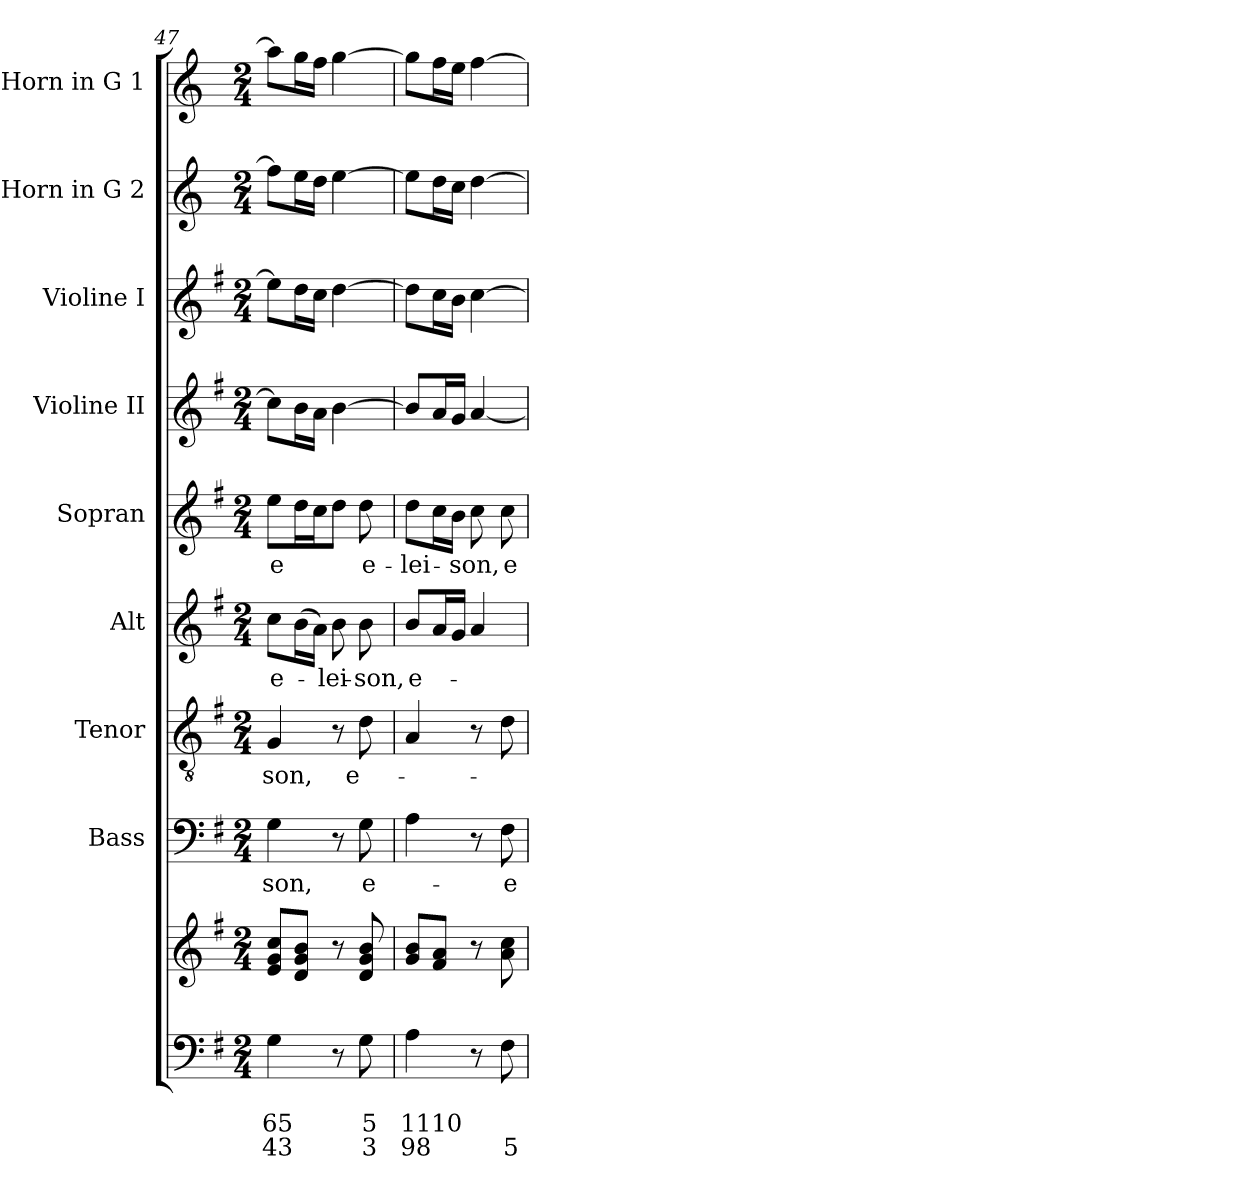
**kern	**text	**text	**text	**kern	**kern	**text	**kern	**text	**kern	**text	**kern	**text	**kern	**kern	**kern	**kern
*part9	*part9	*part9	*part9	*part9	*part8	*part8	*part7	*part7	*part6	*part6	*part5	*part5	*part4	*part3	*part2	*part1
*staff10	*staff10	*staff10	*staff10	*staff9	*staff8	*staff8	*staff7	*staff7	*staff6	*staff6	*staff5	*staff5	*staff4	*staff3	*staff2	*staff1
*	*	*	*	*	*I"Bass	*	*I"Tenor	*	*I"Alt	*	*I"Sopran	*	*I"Violine II	*I"Violine I	*I"Horn in G 2	*I"Horn in G 1
*	*	*	*	*	*I'B.	*	*I'T.	*	*I'A.	*	*I'S.	*	*I'Vl. II	*I'Vl. I	*	*
*clefF4	*	*	*	*clefG2	*clefF4	*	*clefGv2	*	*clefG2	*	*clefG2	*	*clefG2	*clefG2	*clefG2	*clefG2
*	*	*	*	*	*	*	*	*	*	*	*	*	*	*	*ITrd3c5	*ITrd3c5
*k[f#]	*	*	*	*k[f#]	*k[f#]	*	*k[f#]	*	*k[f#]	*	*k[f#]	*	*k[f#]	*k[f#]	*k[f#]	*k[f#]
*G:	*	*	*	*G:	*G:	*	*G:	*	*G:	*	*G:	*	*G:	*G:	*G:	*G:
*M2/4	*	*	*	*M2/4	*M2/4	*	*M2/4	*	*M2/4	*	*M2/4	*	*M2/4	*M2/4	*M2/4	*M2/4
=47	=47	=47	=47	=47	=47	=47	=47	=47	=47	=47	=47	=47	=47	=47	=47	=47
!	!	!LO:LY:b	!LO:LY:b	!	!	!LO:LY:b	!	!LO:LY:b	!	!LO:LY:b	!	!LO:LY:b	!	!	!	!
4G\	.	65	43	8e/ 8g/ 8cc/L	4G\	-son,	4G/	-son,	8cc\L	e-	8ee\L	-e	8cc\L]	8ee\L]	8cc\L]	8ee\L]
.	.	.	.	8d/ 8g/ 8b/J	.	.	.	.	(>16b\L	.	16dd\L	.	16b\L	16dd\L	16b\L	16dd\L
.	.	.	.	.	.	.	.	.	16a\JJ)	.	16cc\J	.	16a\JJ	16cc\JJ	16a\JJ	16cc\JJ
!	!	!	!	!	!	!	!	!	!	!LO:LY:b	!	!	!	!	!	!
8r	.	.	.	8r	8r	.	8r	.	8b\	-lei-	8dd\J	.	[4b\	[4dd\	[4b\	[4dd\
!	!	!LO:LY:b	!LO:LY:b	!	!	!LO:LY:b	!	!LO:LY:b	!	!LO:LY:b	!	!LO:LY:b	!	!	!	!
8G\	.	5	3	8d/ 8g/ 8b/	8G\	e-	8d\	e-	8b\	-son,	8dd\	e-	.	.	.	.
=48	=48	=48	=48	=48	=48	=48	=48	=48	=48	=48	=48	=48	=48	=48	=48	=48
!	!	!LO:LY:b	!LO:LY:b	!	!	!	!	!	!	!LO:LY:b	!	!LO:LY:b	!	!	!	!
4A\	.	1110	98	8g/ 8b/L	4A\	.	4A/	.	8b/L	e-	8dd\L	-lei-	8b/L]	8dd\L]	8b\L]	8dd\L]
.	.	.	.	8f#/ 8a/J	.	.	.	.	16a/L	.	16cc\L	.	16a/L	16cc\L	16a\L	16cc\L
.	.	.	.	.	.	.	.	.	16g/JJ	.	16b\JJ	.	16g/JJ	16b\JJ	16g\JJ	16b\JJ
!	!	!	!	!	!	!	!	!	!	!	!	!LO:LY:b	!	!	!	!
8r	.	.	.	8r	8r	.	8r	.	4a/	.	8cc\	-son,	[4a/	[4cc\	[4a\	[4cc\
!	!	!	!LO:LY:b	!	!	!LO:LY:b	!	!	!	!	!	!LO:LY:b	!	!	!	!
8F#\	.	.	5	8a\ 8cc\	8F#\	-e-	8d\	.	.	.	8cc\	e-	.	.	.	.
=	=	=	=	=	=	=	=	=	=	=	=	=	=	=	=	=
*-	*-	*-	*-	*-	*-	*-	*-	*-	*-	*-	*-	*-	*-	*-	*-	*-
